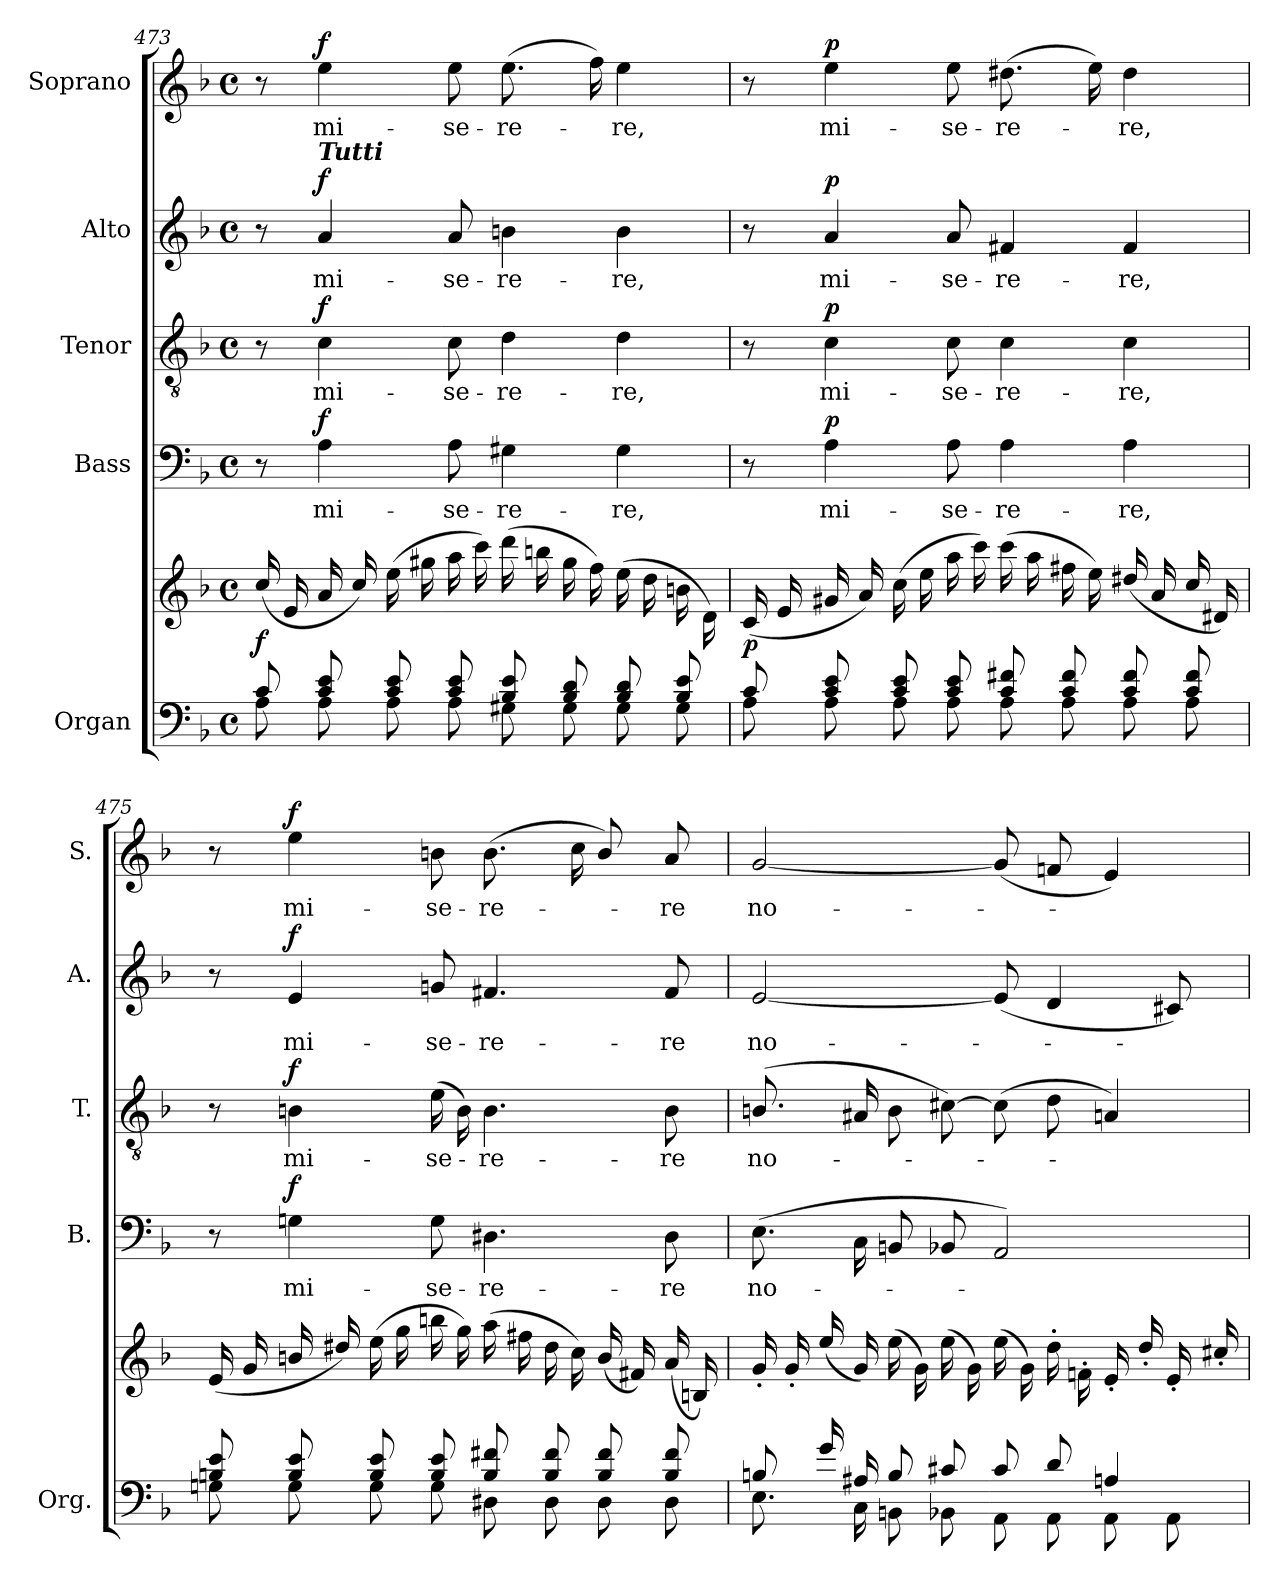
**kern	**kern	**dynam	**kern	**text	**dynam	**kern	**text	**dynam	**kern	**text	**dynam	**kern	**text	**dynam
*part5	*part5	*part5	*part4	*part4	*part4	*part3	*part3	*part3	*part2	*part2	*part2	*part1	*part1	*part1
*staff6	*staff5	*staff5/6	*staff4	*staff4	*staff4	*staff3	*staff3	*staff3	*staff2	*staff2	*staff2	*staff1	*staff1	*staff1
*I"Organ	*	*	*I"Bass	*	*	*I"Tenor	*	*	*I"Alto	*	*	*I"Soprano	*	*
*I'Org.	*	*	*I'B.	*	*	*I'T.	*	*	*I'A.	*	*	*I'S.	*	*
!!LO:PB:g=z
*clefF4	*clefG2	*	*clefF4	*	*	*clefGv2	*	*	*clefG2	*	*	*clefG2	*	*
*	*	*	*	*	*	*ITrd7c12	*	*	*	*	*	*	*	*
*k[b-]	*k[b-]	*	*k[b-]	*	*	*k[b-]	*	*	*k[b-]	*	*	*k[b-]	*	*
*F:	*F:	*	*F:	*	*	*F:	*	*	*F:	*	*	*F:	*	*
*M4/4	*M4/4	*	*M4/4	*	*	*M4/4	*	*	*M4/4	*	*	*M4/4	*	*
*met(c)	*met(c)	*	*met(c)	*	*	*met(c)	*	*	*met(c)	*	*	*met(c)	*	*
=473	=473	=473	=473	=473	=473	=473	=473	=473	=473	=473	=473	=473	=473	=473
*^	*	*	*	*	*	*	*	*	*	*	*	*	*	*
8ci/	8Ai\	(16cci/	f	8r	.	.	8r	.	.	8r	.	.	8r	.	.
.	.	16ei/	.	.	.	.	.	.	.	.	.	.	.	.	.
!	!	!	!	!	!LO:LY:b:color=#000000	!	!	!	!	!	!	!	!	!	!
!	!	!	!	!	!	!	!	!LO:LY:b:color=#000000	!	!	!	!	!	!	!
!	!	!	!	!	!	!	!	!	!	!	!LO:LY:b:color=#000000	!	!	!	!
!	!	!	!	!	!	!	!	!	!	!LO:TX:a:Bi:t=Tutti	!	!	!	!	!
!	!	!	!	!	!	!	!	!	!	!	!	!	!	!LO:LY:b:color=#000000	!
8ci/ 8ei	8Ai\	16ai/	.	4Ai\	mi-	f	4Ci\	mi-	f	4ai/	mi-	f	4eei\	mi-	f
.	.	16cci/)	.	.	.	.	.	.	.	.	.	.	.	.	.
8ci/ 8ei	8Ai\	(16eei\	.	.	.	.	.	.	.	.	.	.	.	.	.
.	.	16gg#Xi\	.	.	.	.	.	.	.	.	.	.	.	.	.
!	!	!	!	!	!LO:LY:b:color=#000000	!	!	!	!	!	!	!	!	!	!
!	!	!	!	!	!	!	!	!LO:LY:b:color=#000000	!	!	!	!	!	!	!
!	!	!	!	!	!	!	!	!	!	!	!LO:LY:b:color=#000000	!	!	!	!
!	!	!	!	!	!	!	!	!	!	!	!	!	!	!LO:LY:b:color=#000000	!
8ci/ 8ei	8Ai\	16aai\	.	8Ai\	-se-	.	8Ci\	-se-	.	8ai/	-se-	.	8eei\	-se-	.
.	.	16ccci\)	.	.	.	.	.	.	.	.	.	.	.	.	.
!	!	!	!	!	!LO:LY:b:color=#000000	!	!	!	!	!	!	!	!	!	!
!	!	!	!	!	!	!	!	!LO:LY:b:color=#000000	!	!	!	!	!	!	!
!	!	!	!	!	!	!	!	!	!	!	!LO:LY:b:color=#000000	!	!	!	!
!	!	!	!	!	!	!	!	!	!	!	!	!	!	!LO:LY:b:color=#000000	!
8B-i/ 8ei	8G#Xi\	(16dddi\	.	4G#Xi\	-re-	.	4Di\	-re-	.	4bni\	-re-	.	(8.eei\	-re-	.
.	.	16bbni\	.	.	.	.	.	.	.	.	.	.	.	.	.
8B-i/ 8di	8G#i\	16gg#i\	.	.	.	.	.	.	.	.	.	.	.	.	.
.	.	16ffi\)	.	.	.	.	.	.	.	.	.	.	16ffi\)	.	.
!	!	!	!	!	!LO:LY:b:color=#000000	!	!	!	!	!	!	!	!	!	!
!	!	!	!	!	!	!	!	!LO:LY:b:color=#000000	!	!	!	!	!	!	!
!	!	!	!	!	!	!	!	!	!	!	!LO:LY:b:color=#000000	!	!	!	!
!	!	!	!	!	!	!	!	!	!	!	!	!	!	!LO:LY:b:color=#000000	!
8B-i/ 8di	8G#i\	(16eei\	.	4G#i\	-re,	.	4Di\	-re,	.	4bi\	-re,	.	4eei\	-re,	.
.	.	16ddi\	.	.	.	.	.	.	.	.	.	.	.	.	.
8B-i/ 8ei	8G#i\	16bni\	.	.	.	.	.	.	.	.	.	.	.	.	.
.	.	16di\)	.	.	.	.	.	.	.	.	.	.	.	.	.
=474	=474	=474	=474	=474	=474	=474	=474	=474	=474	=474	=474	=474	=474	=474	=474
8ci/	8Ai\	(16ci/	p	8r	.	.	8r	.	.	8r	.	.	8r	.	.
.	.	16ei/	.	.	.	.	.	.	.	.	.	.	.	.	.
!	!	!	!	!	!LO:LY:b:color=#000000	!	!	!	!	!	!	!	!	!	!
!	!	!	!	!	!	!	!	!LO:LY:b:color=#000000	!	!	!	!	!	!	!
!	!	!	!	!	!	!	!	!	!	!	!LO:LY:b:color=#000000	!	!	!	!
!	!	!	!	!	!	!	!	!	!	!	!	!	!	!LO:LY:b:color=#000000	!
8ci/ 8ei	8Ai\	16g#Xi/	.	4Ai\	mi-	p	4Ci\	mi-	p	4ai/	mi-	p	4eei\	mi-	p
.	.	16ai/)	.	.	.	.	.	.	.	.	.	.	.	.	.
8ci/ 8ei	8Ai\	(16cci\	.	.	.	.	.	.	.	.	.	.	.	.	.
.	.	16eei\	.	.	.	.	.	.	.	.	.	.	.	.	.
!	!	!	!	!	!LO:LY:b:color=#000000	!	!	!	!	!	!	!	!	!	!
!	!	!	!	!	!	!	!	!LO:LY:b:color=#000000	!	!	!	!	!	!	!
!	!	!	!	!	!	!	!	!	!	!	!LO:LY:b:color=#000000	!	!	!	!
!	!	!	!	!	!	!	!	!	!	!	!	!	!	!LO:LY:b:color=#000000	!
8ci/ 8ei	8Ai\	16aai\	.	8Ai\	-se-	.	8Ci\	-se-	.	8ai/	-se-	.	8eei\	-se-	.
.	.	16ccci\)	.	.	.	.	.	.	.	.	.	.	.	.	.
!	!	!	!	!	!LO:LY:b:color=#000000	!	!	!	!	!	!	!	!	!	!
!	!	!	!	!	!	!	!	!LO:LY:b:color=#000000	!	!	!	!	!	!	!
!	!	!	!	!	!	!	!	!	!	!	!LO:LY:b:color=#000000	!	!	!	!
!	!	!	!	!	!	!	!	!	!	!	!	!	!	!LO:LY:b:color=#000000	!
8ci/ 8f#Xi	8Ai\	(16ccci\	.	4Ai\	-re-	.	4Ci\	-re-	.	4f#Xi/	-re-	.	(8.dd#Xi\	-re-	.
.	.	16aai\	.	.	.	.	.	.	.	.	.	.	.	.	.
8ci/ 8f#i	8Ai\	16ff#Xi\	.	.	.	.	.	.	.	.	.	.	.	.	.
.	.	16eei\)	.	.	.	.	.	.	.	.	.	.	16eei\)	.	.
!	!	!	!	!	!LO:LY:b:color=#000000	!	!	!	!	!	!	!	!	!	!
!	!	!	!	!	!	!	!	!LO:LY:b:color=#000000	!	!	!	!	!	!	!
!	!	!	!	!	!	!	!	!	!	!	!LO:LY:b:color=#000000	!	!	!	!
!	!	!	!	!	!	!	!	!	!	!	!	!	!	!LO:LY:b:color=#000000	!
8ci/ 8f#i	8Ai\	(16dd#Xi/	.	4Ai\	-re,	.	4Ci\	-re,	.	4f#i/	-re,	.	4dd#i\	-re,	.
.	.	16ai/	.	.	.	.	.	.	.	.	.	.	.	.	.
8ci/ 8f#i	8Ai\	16cci/	.	.	.	.	.	.	.	.	.	.	.	.	.
.	.	16d#Xi/)	.	.	.	.	.	.	.	.	.	.	.	.	.
=475	=475	=475	=475	=475	=475	=475	=475	=475	=475	=475	=475	=475	=475	=475	=475
8Bni/ 8ei	8Gni\	(16ei/	.	8r	.	.	8r	.	.	8r	.	.	8r	.	.
.	.	16gi/	.	.	.	.	.	.	.	.	.	.	.	.	.
!	!	!	!	!	!LO:LY:b:color=#000000	!	!	!	!	!	!	!	!	!	!
!	!	!	!	!	!	!	!	!LO:LY:b:color=#000000	!	!	!	!	!	!	!
!	!	!	!	!	!	!	!	!	!	!	!LO:LY:b:color=#000000	!	!	!	!
!	!	!	!	!	!	!	!	!	!	!	!	!	!	!LO:LY:b:color=#000000	!
8Bi/ 8ei	8Gi\	16bni/	.	4Gni\	mi-	f	4BBni\	mi-	f	4ei/	mi-	f	4eei\	mi-	f
.	.	16dd#Xi/)	.	.	.	.	.	.	.	.	.	.	.	.	.
8Bi/ 8ei	8Gi\	(16eei\	.	.	.	.	.	.	.	.	.	.	.	.	.
.	.	16ggi\	.	.	.	.	.	.	.	.	.	.	.	.	.
!	!	!	!	!	!LO:LY:b:color=#000000	!	!	!	!	!	!	!	!	!	!
!	!	!	!	!	!	!	!	!LO:LY:b:color=#000000	!	!	!	!	!	!	!
!	!	!	!	!	!	!	!	!	!	!	!LO:LY:b:color=#000000	!	!	!	!
!	!	!	!	!	!	!	!	!	!	!	!	!	!	!LO:LY:b:color=#000000	!
8Bi/ 8ei	8Gi\	16bbni\	.	8Gi\	-se-	.	(16Ei\	-se-	.	8gni/	-se-	.	8bni\	-se-	.
.	.	16ggi\)	.	.	.	.	16BBi\)	.	.	.	.	.	.	.	.
!	!	!	!	!	!LO:LY:b:color=#000000	!	!	!	!	!	!	!	!	!	!
!	!	!	!	!	!	!	!	!LO:LY:b:color=#000000	!	!	!	!	!	!	!
!	!	!	!	!	!	!	!	!	!	!	!LO:LY:b:color=#000000	!	!	!	!
!	!	!	!	!	!	!	!	!	!	!	!	!	!	!LO:LY:b:color=#000000	!
8Bi/ 8f#Xi	8D#Xi\	(16aai\	.	4.D#Xi\	-re-	.	4.BBi\	-re-	.	4.f#Xi/	-re-	.	(8.bi\	-re-	.
.	.	16ff#Xi\	.	.	.	.	.	.	.	.	.	.	.	.	.
8Bi/ 8f#i	8D#i\	16dd#i\	.	.	.	.	.	.	.	.	.	.	.	.	.
.	.	16cci\)	.	.	.	.	.	.	.	.	.	.	16cci\	.	.
8Bi/ 8f#i	8D#i\	(16bi/	.	.	.	.	.	.	.	.	.	.	8bi/)	.	.
.	.	16f#Xi/)	.	.	.	.	.	.	.	.	.	.	.	.	.
!	!	!	!	!	!LO:LY:b:color=#000000	!	!	!	!	!	!	!	!	!	!
!	!	!	!	!	!	!	!	!LO:LY:b:color=#000000	!	!	!	!	!	!	!
!	!	!	!	!	!	!	!	!	!	!	!LO:LY:b:color=#000000	!	!	!	!
!	!	!	!	!	!	!	!	!	!	!	!	!	!	!LO:LY:b:color=#000000	!
8Bi/ 8f#i	8D#i\	(16ai/	.	8D#i\	-re	.	8BBi\	-re	.	8f#i/	-re	.	8ai/	-re	.
.	.	16Bni/)	.	.	.	.	.	.	.	.	.	.	.	.	.
!!LO:LB:g=z
=476	=476	=476	=476	=476	=476	=476	=476	=476	=476	=476	=476	=476	=476	=476	=476
!	!	!	!	!	!LO:LY:b:color=#000000	!	!	!	!	!	!	!	!	!	!
!	!	!	!	!	!	!	!	!LO:LY:b:color=#000000	!	!	!	!	!	!	!
!	!	!	!	!	!	!	!	!	!	!	!LO:LY:b:color=#000000	!	!	!	!
!	!	!	!	!	!	!	!	!	!	!	!	!	!	!LO:LY:b:color=#000000	!
8Bni/	8.Ei\	16g'i/	.	(8.Ei\	no-	.	(8.BBni/	no-	.	[2ei/	no-	.	[2gi/	no-	.
.	.	16g'i/	.	.	.	.	.	.	.	.	.	.	.	.	.
16gi/	.	(16eei/	.	.	.	.	.	.	.	.	.	.	.	.	.
16A#Xi/	16Ci\	16gi/)	.	16Ci\	.	.	16AA#Xi/	.	.	.	.	.	.	.	.
8Bi/	8BBni\	(16eei\	.	8BBni/	.	.	8BBi\	.	.	.	.	.	.	.	.
.	.	16gi\)	.	.	.	.	.	.	.	.	.	.	.	.	.
8c#Xi/	8BB-Xi\	(16eei\	.	8BB-Xi/	.	.	[8C#Xi\)	.	.	.	.	.	.	.	.
.	.	16gi\)	.	.	.	.	.	.	.	.	.	.	.	.	.
8c#i/	8AAi\	(16eei\	.	2AAi/)	.	.	(8C#i\]	.	.	(8ei/]	.	.	(8gi/]	.	.
.	.	16gi\)	.	.	.	.	.	.	.	.	.	.	.	.	.
8di/	8AAi\	16dd'i\	.	.	.	.	8Di\	.	.	4di/	.	.	8fni/	.	.
.	.	16fn'i\	.	.	.	.	.	.	.	.	.	.	.	.	.
4Ani/	8AAi\	16e'i/	.	.	.	.	4AAni/)	.	.	.	.	.	4ei/)	.	.
.	.	16dd'i/	.	.	.	.	.	.	.	.	.	.	.	.	.
.	8AAi\	16e'i/	.	.	.	.	.	.	.	8c#Xi/)	.	.	.	.	.
.	.	16cc#X'i/	.	.	.	.	.	.	.	.	.	.	.	.	.
*v	*v	*	*	*	*	*	*	*	*	*	*	*	*	*	*
=	=	=	=	=	=	=	=	=	=	=	=	=	=	=
*-	*-	*-	*-	*-	*-	*-	*-	*-	*-	*-	*-	*-	*-	*-
